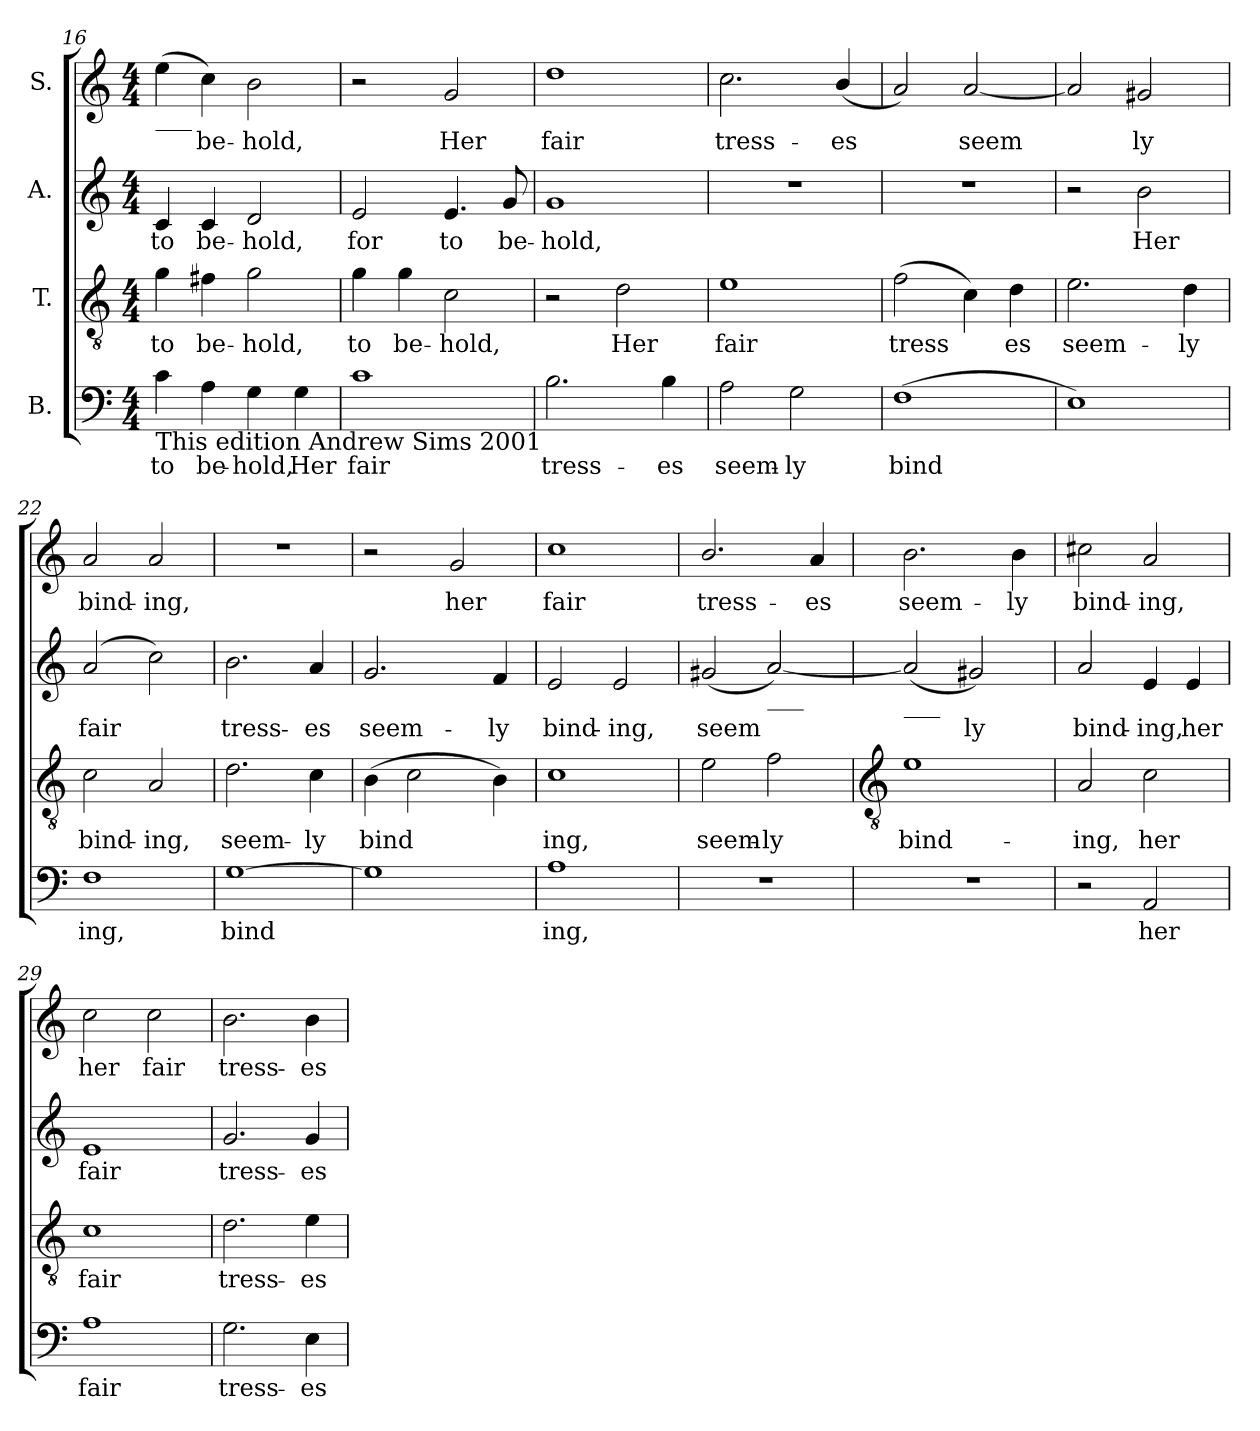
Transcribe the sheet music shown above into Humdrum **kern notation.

**kern	**text	**kern	**text	**kern	**text	**kern	**text
*part4	*part4	*part3	*part3	*part2	*part2	*part1	*part1
*staff4	*staff4	*staff3	*staff3	*staff2	*staff2	*staff1	*staff1
*I"B.	*	*I"T.	*	*I"A.	*	*I"S.	*
!!LO:LB:g=z
*clefF4	*	*clefGv2	*	*clefG2	*	*clefG2	*
*k[]	*	*k[]	*	*k[]	*	*k[]	*
*C:	*	*C:	*	*C:	*	*C:	*
*M4/4	*	*M4/4	*	*M4/4	*	*M4/4	*
=16	=16	=16	=16	=16	=16	=16	=16
!	!	!	!	!	!	!LO:TX:b:t=___	!
!LO:TX:b:t=This edition  Andrew Sims 2001	!	!	!	!	!	!	!
!	!LO:LY:b	!	!LO:LY:b	!	!LO:LY:b	!	!
4c	to	4g	to	4c	to	(>4ee	.
!	!LO:LY:b	!	!LO:LY:b	!	!LO:LY:b	!	!LO:LY:b
4A	be-	4f#X	be-	4c	be-	4cc)	be-
!	!LO:LY:b	!	!LO:LY:b	!	!LO:LY:b	!	!LO:LY:b
4G	-hold,	2g	-hold,	2d	-hold,	2b	-hold,
!	!LO:LY:b	!	!	!	!	!	!
4G	Her	.	.	.	.	.	.
=17	=17	=17	=17	=17	=17	=17	=17
!	!LO:LY:b	!	!LO:LY:b	!	!LO:LY:b	!	!
1c	fair	4g	to	2e	for	2r	.
!	!	!	!LO:LY:b	!	!	!	!
.	.	4g	be-	.	.	.	.
!	!	!	!LO:LY:b	!	!LO:LY:b	!	!LO:LY:b
.	.	2c	-hold,	4.e	to	2g	Her
!	!	!	!	!	!LO:LY:b	!	!
.	.	.	.	8g	be-	.	.
=18	=18	=18	=18	=18	=18	=18	=18
!	!LO:LY:b	!	!	!	!LO:LY:b	!	!LO:LY:b
2.B	tress-	2r	.	1g	-hold,	1dd	fair
!	!	!	!LO:LY:b	!	!	!	!
.	.	2d	Her	.	.	.	.
!	!LO:LY:b	!	!	!	!	!	!
4B	-es	.	.	.	.	.	.
=19	=19	=19	=19	=19	=19	=19	=19
!	!LO:LY:b	!	!LO:LY:b	!	!	!	!LO:LY:b
2A	seem-	1e	fair	1r	.	2.cc	tress-
!	!LO:LY:b	!	!	!	!	!	!
2G	-ly	.	.	.	.	.	.
!	!	!	!	!	!	!	!LO:LY:b
.	.	.	.	.	.	(<4b/	-es
=20	=20	=20	=20	=20	=20	=20	=20
!	!LO:LY:b	!	!LO:LY:b	!	!	!	!
(>1F	bind	(2f	tress	1r	.	2a)	.
!	!	!	!	!	!	!	!LO:LY:b
.	.	4c)	.	.	.	[2a	seem
!	!	!	!LO:LY:b	!	!	!	!
.	.	4d	es	.	.	.	.
=21	=21	=21	=21	=21	=21	=21	=21
!	!	!	!LO:LY:b	!	!	!	!
1E)	.	2.e	seem-	2r	.	2a]	.
!	!	!	!	!	!LO:LY:b	!	!LO:LY:b
.	.	.	.	2b	Her	2g#X	ly
!	!	!	!LO:LY:b	!	!	!	!
.	.	4d	-ly	.	.	.	.
=22	=22	=22	=22	=22	=22	=22	=22
!	!LO:LY:b	!	!LO:LY:b	!	!LO:LY:b	!	!LO:LY:b
1F	ing,	2c	bind-	(<2a	fair	2a	bind-
!	!	!	!LO:LY:b	!	!	!	!LO:LY:b
.	.	2A	-ing,	2cc)	.	2a	-ing,
=23	=23	=23	=23	=23	=23	=23	=23
!	!LO:LY:b	!	!LO:LY:b	!	!LO:LY:b	!	!
[1G	bind	2.d	seem-	2.b	tress-	1r	.
!	!	!	!LO:LY:b	!	!LO:LY:b	!	!
.	.	4c	-ly	4a	-es	.	.
=24	=24	=24	=24	=24	=24	=24	=24
!	!	!	!LO:LY:b	!	!LO:LY:b	!	!
1G]	.	(>4B	bind	2.g	seem-	2r	.
.	.	2c	.	.	.	.	.
!	!	!	!	!	!	!	!LO:LY:b
.	.	.	.	.	.	2g	her
!	!	!	!	!	!LO:LY:b	!	!
.	.	4B)	.	4f	-ly	.	.
=25	=25	=25	=25	=25	=25	=25	=25
!	!LO:LY:b	!	!LO:LY:b	!	!LO:LY:b	!	!LO:LY:b
1A	ing,	1c	ing,	2e	bind-	1cc	fair
!	!	!	!	!	!LO:LY:b	!	!
.	.	.	.	2e	-ing,	.	.
=26	=26	=26	=26	=26	=26	=26	=26
!	!	!	!LO:LY:b	!	!LO:LY:b	!	!LO:LY:b
1r	.	2e	seem-	(<2g#X	seem	2.b/	tress-
!	!	!	!	!LO:TX:b:t=___	!	!	!
!	!	!	!LO:LY:b	!	!	!	!
.	.	2f	-ly	[2a)	.	.	.
!	!	!	!	!	!	!	!LO:LY:b
.	.	.	.	.	.	4a	-es
!!LO:LB:g=z
=27	=27	=27	=27	=27	=27	=27	=27
*	*	*clefGv2	*	*	*	*	*
!	!	!	!	!LO:TX:b:t=___	!	!	!
!	!	!	!LO:LY:b	!	!	!	!LO:LY:b
1r	.	1e	bind-	(<2a]	.	2.b	seem-
!	!	!	!	!	!LO:LY:b	!	!
.	.	.	.	2g#X)	ly	.	.
!	!	!	!	!	!	!	!LO:LY:b
.	.	.	.	.	.	4b	-ly
=28	=28	=28	=28	=28	=28	=28	=28
!	!	!	!LO:LY:b	!	!LO:LY:b	!	!LO:LY:b
2r	.	2A	-ing,	2a	bind-	2cc#X	bind-
!	!LO:LY:b	!	!LO:LY:b	!	!LO:LY:b	!	!LO:LY:b
2AA	her	2c	her	4e	-ing,	2a	-ing,
!	!	!	!	!	!LO:LY:b	!	!
.	.	.	.	4e	her	.	.
=29	=29	=29	=29	=29	=29	=29	=29
!	!LO:LY:b	!	!LO:LY:b	!	!LO:LY:b	!	!LO:LY:b
1A	fair	1c	fair	1e	fair	2cc	her
!	!	!	!	!	!	!	!LO:LY:b
.	.	.	.	.	.	2cc	fair
=30	=30	=30	=30	=30	=30	=30	=30
!	!LO:LY:b	!	!LO:LY:b	!	!LO:LY:b	!	!LO:LY:b
2.G	tress-	2.d	tress-	2.g	tress-	2.b	tress-
!	!LO:LY:b	!	!LO:LY:b	!	!LO:LY:b	!	!LO:LY:b
4E	-es	4e	-es	4g	-es	4b	-es
=	=	=	=	=	=	=	=
*-	*-	*-	*-	*-	*-	*-	*-
